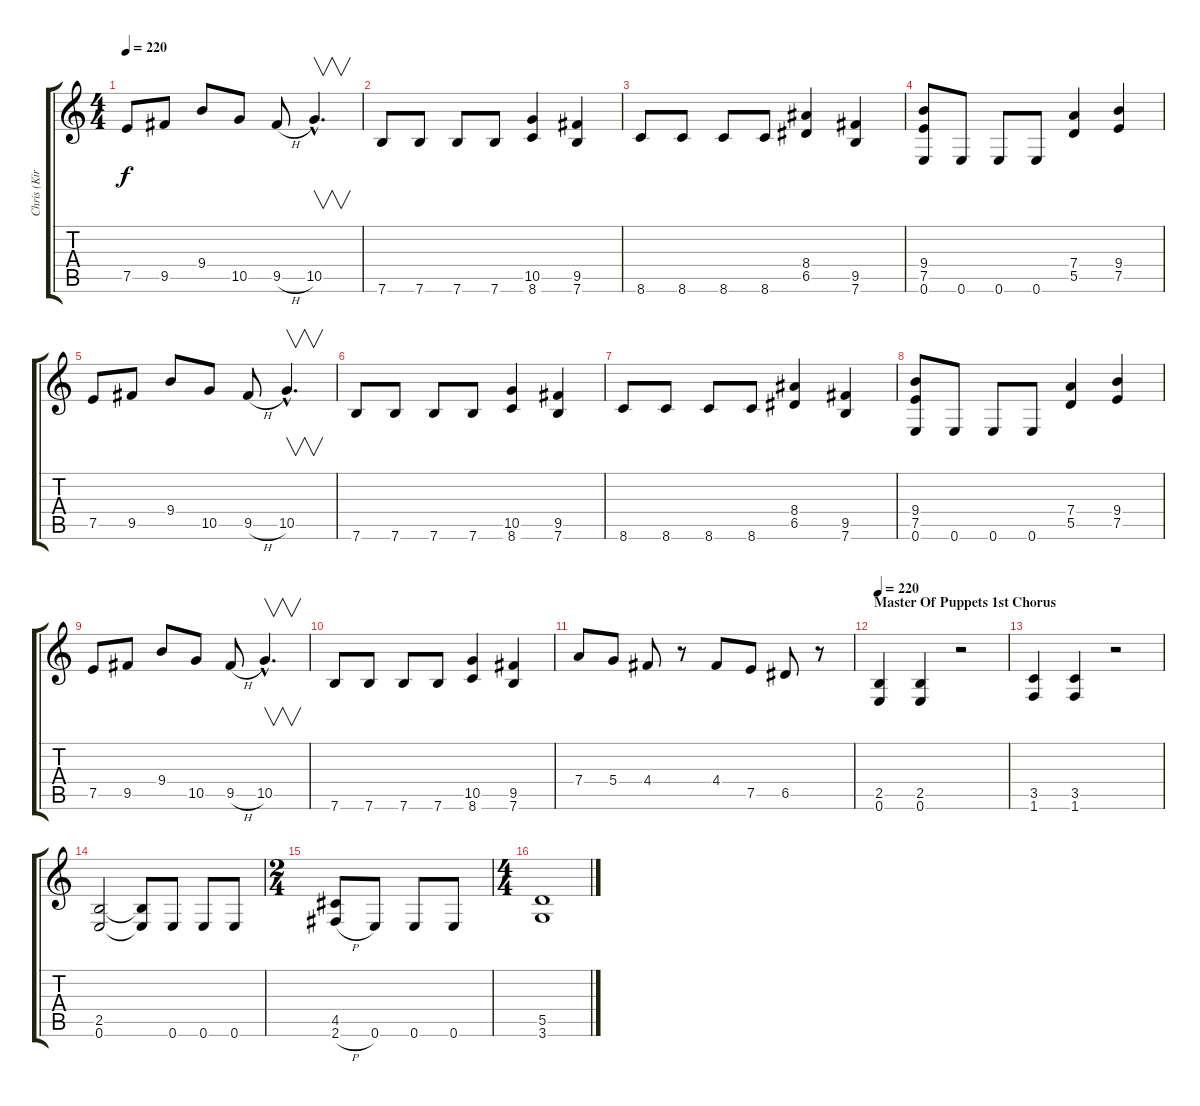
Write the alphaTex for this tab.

\track ("Chris (Kirks Guitar's)" "Chris (Kir") {instrument overdrivenguitar}
\staff {score tabs}
\tuning (E4 B3 G3 D3 A2 E2) {hide}
\ts (4 4)
\tempo 220
\clef g2
\ks c
7.5.8{dy f} 9.5.8 9.4.8 10.5.8 9.5{h}.8 10.5{hac}.4{v d} |
7.6.8 7.6.8 7.6.8 7.6.8 (10.5 8.6).4 (9.5 7.6).4 |
8.6.8 8.6.8 8.6.8 8.6.8 (8.4 6.5).4 (9.5 7.6).4 |
(9.4 7.5 0.6).8 0.6.8 0.6.8 0.6.8 (7.4 5.5).4 (9.4 7.5).4 |
7.5.8 9.5.8 9.4.8 10.5.8 9.5{h}.8 10.5{hac}.4{v d} |
7.6.8 7.6.8 7.6.8 7.6.8 (10.5 8.6).4 (9.5 7.6).4 |
8.6.8 8.6.8 8.6.8 8.6.8 (8.4 6.5).4 (9.5 7.6).4 |
(9.4 7.5 0.6).8 0.6.8 0.6.8 0.6.8 (7.4 5.5).4 (9.4 7.5).4 |
7.5.8 9.5.8 9.4.8 10.5.8 9.5{h}.8 10.5{hac}.4{v d} |
7.6.8 7.6.8 7.6.8 7.6.8 (10.5 8.6).4 (9.5 7.6).4 |
7.4.8 5.4.8 4.4.8 r.8 4.4.8 7.5.8 6.5.8 r.8 |
\section ("" "Master Of Puppets 1st Chorus")
\tempo 220
(2.5 0.6).4 (2.5 0.6).4 r.2 |
(3.5 1.6).4 (3.5 1.6).4 r.2 |
(2.5 0.6).2 (2.5{t} 0.6{t}).8 0.6.8 0.6.8 0.6.8 |
\ts (2 4)
(4.5 2.6{h}).8 0.6.8 0.6.8 0.6.8 |
\ts (4 4)
(5.5 3.6).1
